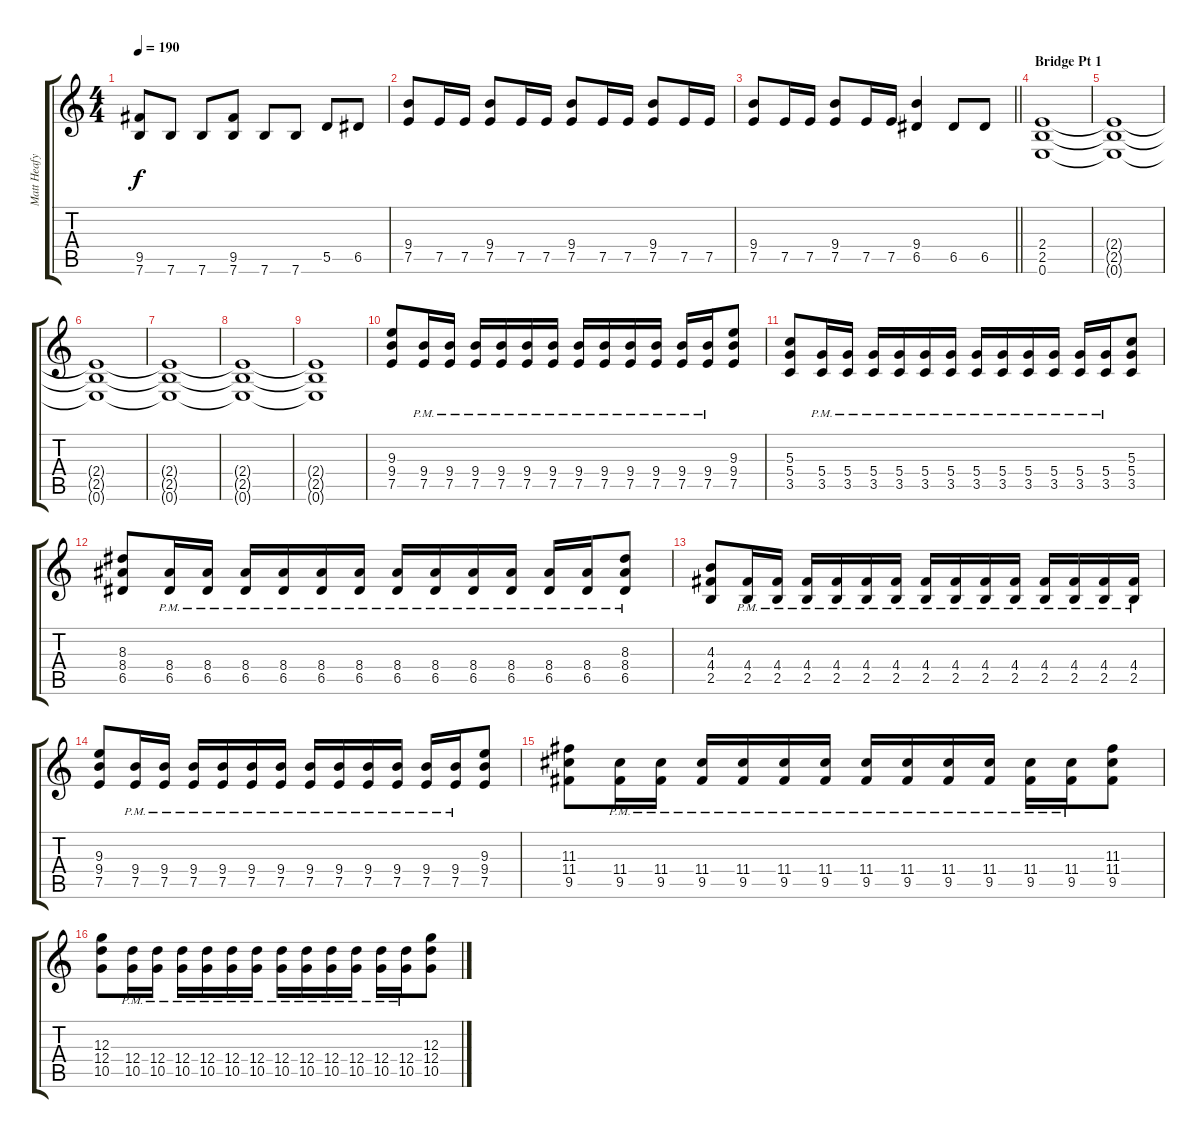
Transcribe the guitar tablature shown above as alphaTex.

\track ("Matt Heafy" "Matt Heafy") {instrument distortionguitar}
\staff {score tabs}
\tuning (E4 B3 G3 D3 A2 E2) {hide}
\ts (4 4)
\tempo 190
\clef g2
\ks c
(9.5 7.6).8{dy f} 7.6.8 7.6.8 (9.5 7.6).8 7.6.8 7.6.8 5.5.8 6.5.8 |
(9.4 7.5).8 7.5.16 7.5.16 (9.4 7.5).8 7.5.16 7.5.16 (9.4 7.5).8 7.5.16 7.5.16 (9.4 7.5).8 7.5.16 7.5.16 |
\barLineRight lightlight
(9.4 7.5).8 7.5.16 7.5.16 (9.4 7.5).8 7.5.16 7.5.16 (9.4 6.5).4 6.5.8 6.5.8 |
\section ("" "Bridge Pt 1")
(2.4 2.5 0.6).1 |
(2.4{t} 2.5{t} 0.6{t}).1 |
(2.4{t} 2.5{t} 0.6{t}).1 |
(2.4{t} 2.5{t} 0.6{t}).1 |
(2.4{t} 2.5{t} 0.6{t}).1 |
(2.4{t} 2.5{t} 0.6{t}).1 |
(9.3 9.4 7.5).8 (9.4 7.5{pm}).16 (9.4 7.5{pm}).16 (9.4 7.5{pm}).16 (9.4 7.5{pm}).16 (9.4 7.5{pm}).16 (9.4 7.5{pm}).16 (9.4 7.5{pm}).16 (9.4 7.5{pm}).16 (9.4 7.5{pm}).16 (9.4 7.5{pm}).16 (9.4 7.5{pm}).16 (9.4 7.5{pm}).16 (9.3 9.4 7.5).8 |
(5.3 5.4 3.5).8 (5.4 3.5{pm}).16 (5.4 3.5{pm}).16 (5.4 3.5{pm}).16 (5.4 3.5{pm}).16 (5.4 3.5{pm}).16 (5.4 3.5{pm}).16 (5.4 3.5{pm}).16 (5.4 3.5{pm}).16 (5.4 3.5{pm}).16 (5.4 3.5{pm}).16 (5.4 3.5{pm}).16 (5.4 3.5{pm}).16 (5.3 5.4 3.5).8 |
(8.3 8.4 6.5).8 (8.4 6.5{pm}).16 (8.4 6.5{pm}).16 (8.4 6.5{pm}).16 (8.4 6.5{pm}).16 (8.4 6.5{pm}).16 (8.4 6.5{pm}).16 (8.4 6.5{pm}).16 (8.4 6.5{pm}).16 (8.4 6.5{pm}).16 (8.4 6.5{pm}).16 (8.4 6.5{pm}).16 (8.4 6.5{pm}).16 (8.3{pm} 8.4 6.5{pm}).8 |
(4.3 4.4 2.5).8 (4.4 2.5{pm}).16 (4.4 2.5{pm}).16 (4.4 2.5{pm}).16 (4.4 2.5{pm}).16 (4.4 2.5{pm}).16 (4.4 2.5{pm}).16 (4.4 2.5{pm}).16 (4.4 2.5{pm}).16 (4.4 2.5{pm}).16 (4.4 2.5{pm}).16 (4.4 2.5{pm}).16 (4.4 2.5{pm}).16 (4.4 2.5{pm}).16 (4.4 2.5{pm}).16 |
(9.3 9.4 7.5).8 (9.4 7.5{pm}).16 (9.4 7.5{pm}).16 (9.4 7.5{pm}).16 (9.4 7.5{pm}).16 (9.4 7.5{pm}).16 (9.4 7.5{pm}).16 (9.4 7.5{pm}).16 (9.4 7.5{pm}).16 (9.4 7.5{pm}).16 (9.4 7.5{pm}).16 (9.4 7.5{pm}).16 (9.4 7.5{pm}).16 (9.3 9.4 7.5).8 |
(11.3 11.4 9.5).8 (11.4 9.5{pm}).16 (11.4 9.5{pm}).16 (11.4 9.5{pm}).16 (11.4 9.5{pm}).16 (11.4 9.5{pm}).16 (11.4 9.5{pm}).16 (11.4 9.5{pm}).16 (11.4 9.5{pm}).16 (11.4 9.5{pm}).16 (11.4 9.5{pm}).16 (11.4 9.5{pm}).16 (11.4 9.5{pm}).16 (11.3 11.4 9.5).8 |
(12.3 12.4 10.5).8 (12.4 10.5{pm}).16 (12.4 10.5{pm}).16 (12.4 10.5{pm}).16 (12.4 10.5{pm}).16 (12.4 10.5{pm}).16 (12.4 10.5{pm}).16 (12.4 10.5{pm}).16 (12.4 10.5{pm}).16 (12.4 10.5{pm}).16 (12.4 10.5{pm}).16 (12.4 10.5{pm}).16 (12.4 10.5{pm}).16 (12.3 12.4 10.5).8
